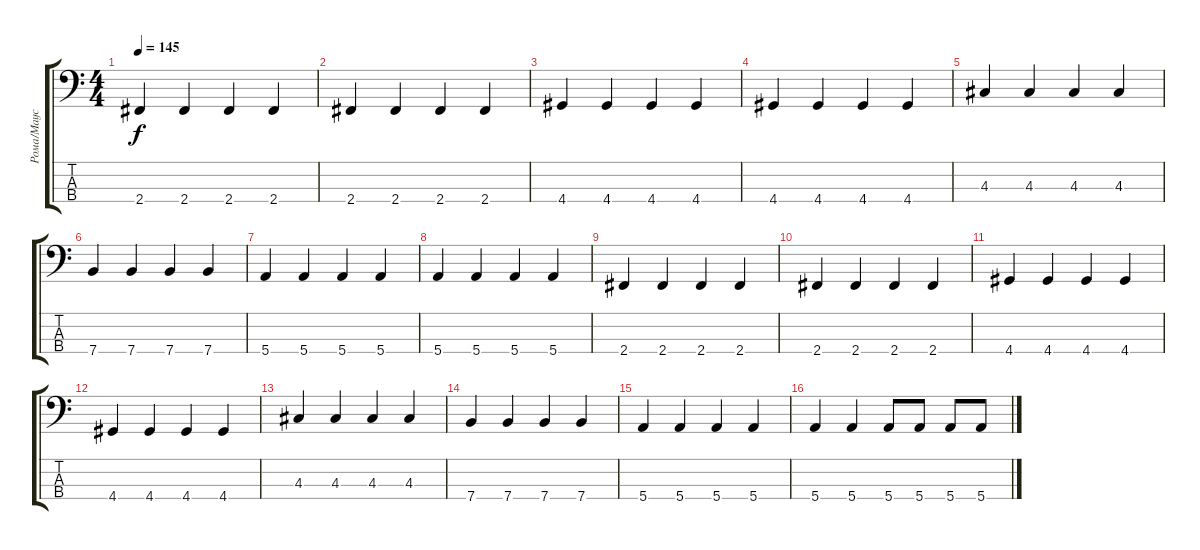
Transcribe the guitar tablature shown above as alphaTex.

\track ("Рома/Маус" "Рома/Маус") {instrument electricbassfinger}
\staff {score tabs}
\tuning (G2 D2 A1 E1) {hide}
\ts (4 4)
\tempo 145
\clef f4
\ks c
2.4.4{dy f} 2.4.4 2.4.4 2.4.4 |
2.4.4 2.4.4 2.4.4 2.4.4 |
4.4.4 4.4.4 4.4.4 4.4.4 |
4.4.4 4.4.4 4.4.4 4.4.4 |
4.3.4 4.3.4 4.3.4 4.3.4 |
7.4.4 7.4.4 7.4.4 7.4.4 |
5.4.4 5.4.4 5.4.4 5.4.4 |
5.4.4 5.4.4 5.4.4 5.4.4 |
2.4.4 2.4.4 2.4.4 2.4.4 |
2.4.4 2.4.4 2.4.4 2.4.4 |
4.4.4 4.4.4 4.4.4 4.4.4 |
4.4.4 4.4.4 4.4.4 4.4.4 |
4.3.4 4.3.4 4.3.4 4.3.4 |
7.4.4 7.4.4 7.4.4 7.4.4 |
5.4.4 5.4.4 5.4.4 5.4.4 |
5.4.4 5.4.4 5.4.8 5.4.8 5.4.8 5.4.8
